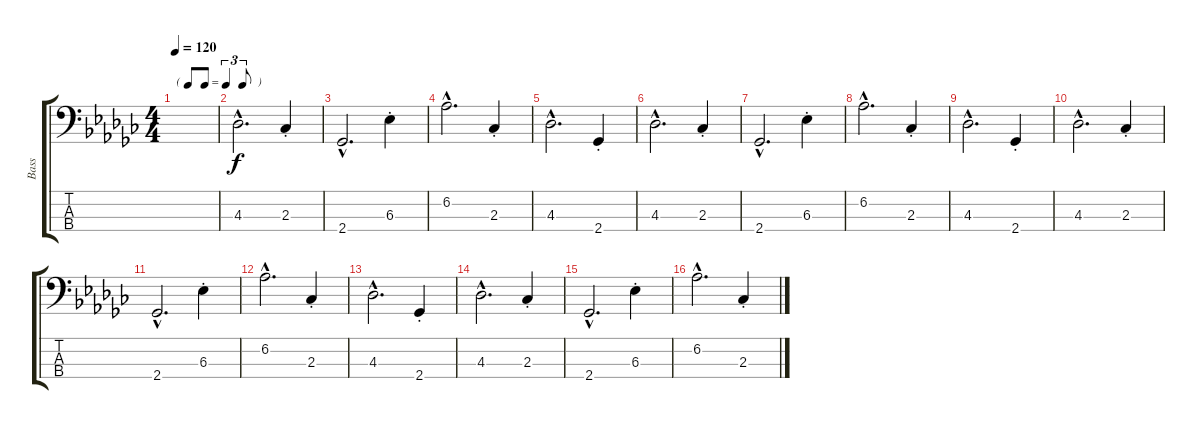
\track ("Bass" "Bass") {instrument electricbassfinger}
\staff {score tabs}
\tuning (G2 D2 A1 E1) {hide}
\ts (4 4)
\tf triplet8th
\tempo 120
\clef f4
\ks gb
|
4.3{hac}.2{d} 2.3{st}.4 |
2.4{hac}.2{d} 6.3{st}.4 |
6.2{hac}.2{d} 2.3{st}.4 |
4.3{hac}.2{d} 2.4{st}.4 |
4.3{hac}.2{d} 2.3{st}.4 |
2.4{hac}.2{d} 6.3{st}.4 |
6.2{hac}.2{d} 2.3{st}.4 |
4.3{hac}.2{d} 2.4{st}.4 |
4.3{hac}.2{d} 2.3{st}.4 |
2.4{hac}.2{d} 6.3{st}.4 |
6.2{hac}.2{d} 2.3{st}.4 |
4.3{hac}.2{d} 2.4{st}.4 |
4.3{hac}.2{d} 2.3{st}.4 |
2.4{hac}.2{d} 6.3{st}.4 |
6.2{hac}.2{d} 2.3{st}.4
